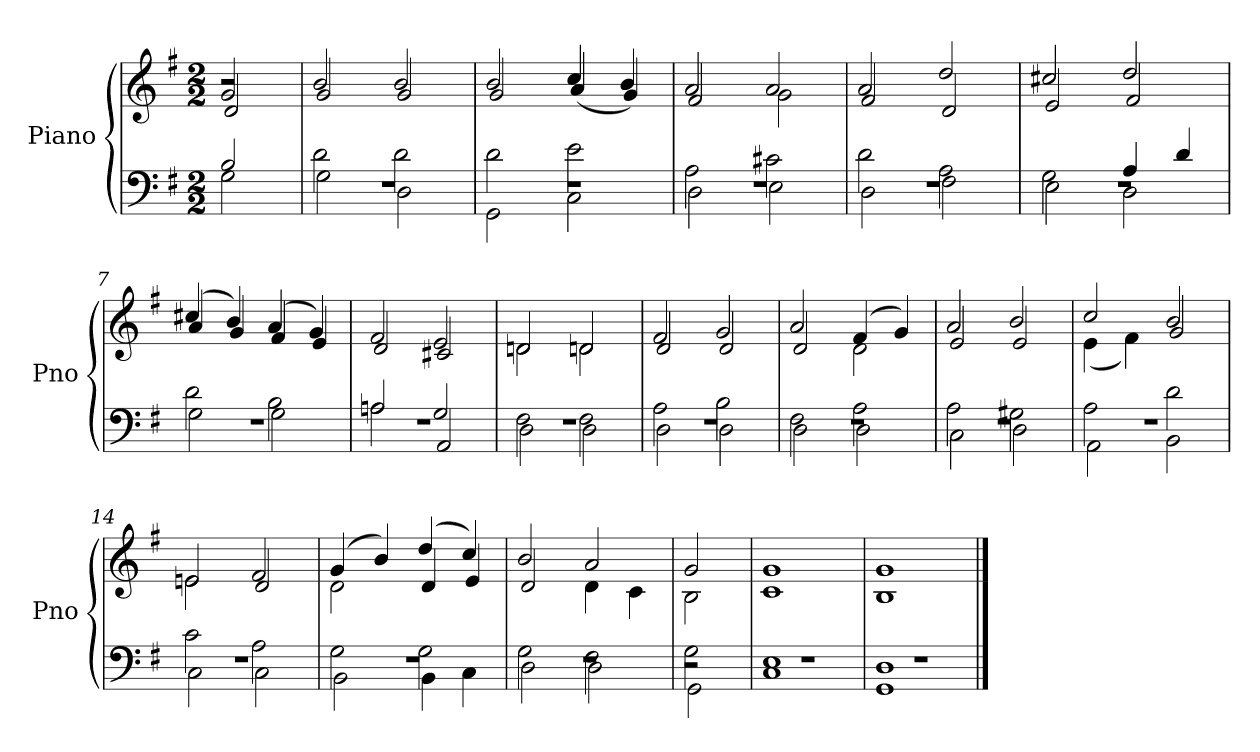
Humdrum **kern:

**kern	**kern
*part1	*part1
*staff2	*staff1
*I"Piano	*
*I'Pno	*
*clefF4	*clefG2
*k[f#]	*k[f#]
*G:	*G:
*M2/2	*M2/2
=1	=1
*^	*^
*	*^	*	*^
2ryy	2B/	2G\	2g/	2d/	2r
*	*	*	*	*v	*v
=2	=2	=2	=2	=2
1r	2d\	2G\	2b/	2g/
.	2d\	2D\	2b/	2g/
=3	=3	=3	=3	=3
1r	2d\	2GG\	2b/	2g/
.	2e\	2C\	4cc/	(4a/
.	.	.	4b/	4g/)
=4	=4	=4	=4	=4
1r	2A\	2D\	2a/	2f#/
.	2c#X\	2E\	2a/	2g\
=5	=5	=5	=5	=5
1r	2d\	2D\	2a/	2f#/
.	2A\	2F#\	2dd/	2d/
=6	=6	=6	=6	=6
1r	2G\	2E\	2cc#X/	2e/
.	4A/	2D\	2dd/	2f#/
.	4d/	.	.	.
=7	=7	=7	=7	=7
1r	2d\	2G\	(4cc#X/	4a/
.	.	.	4b/)	4g/
.	2B\	2G\	(4a/	4f#/
.	.	.	4g/)	4e/
=8	=8	=8	=8	=8
1r	2A/	2An\	2f#/	2d/
.	2G/	2AA/	2e/	2c#X/
=9	=9	=9	=9	=9
1r	2F#\	2D\	2d/	2dn\
.	2F#\	2D\	2d/	2dn\
=10	=10	=10	=10	=10
1r	2A\	2D\	2f#/	2d/
.	2B\	2D\	2g/	2d/
!!LO:LB:g=z	!!
=11	=11	=11	=11	=11
1r	2F#\	2D\	2a/	2d/
.	2A\	2D\	(4f#/	2d\
.	.	.	4g/)	.
=12	=12	=12	=12	=12
1r	2A\	2C\	2a/	2e/
.	2G#X\	2D\	2b/	2e/
=13	=13	=13	=13	=13
1r	2A\	2AA\	2cc/	(4e\
.	.	.	.	4f#\)
.	2d\	2BB\	2b/	2g/
=14	=14	=14	=14	=14
1r	2c\	2C\	2e/	2en\
.	2A\	2C\	2f#/	2d/
=15	=15	=15	=15	=15
1r	2G\	2BB\	(4g/	2d\
.	.	.	4b/)	.
.	2G\	4BB\	(4dd/	4d/
.	.	4C\	4cc/)	4e/
=16	=16	=16	=16	=16
1r	2G\	2D\	2b/	2d/
.	2F#\	2D\	2a/	4d\
.	.	.	.	4c\
=17	=17	=17	=17	=17
2r	2G\	2GG\	2g/	2B\
=18	=18	=18	=18	=18
1r	1E	1C	1g	1c
=19	=19	=19	=19	=19
1r	1D	1GG	1g	1B
*v	*v	*v	*	*
*	*v	*v
==	==
*-	*-
